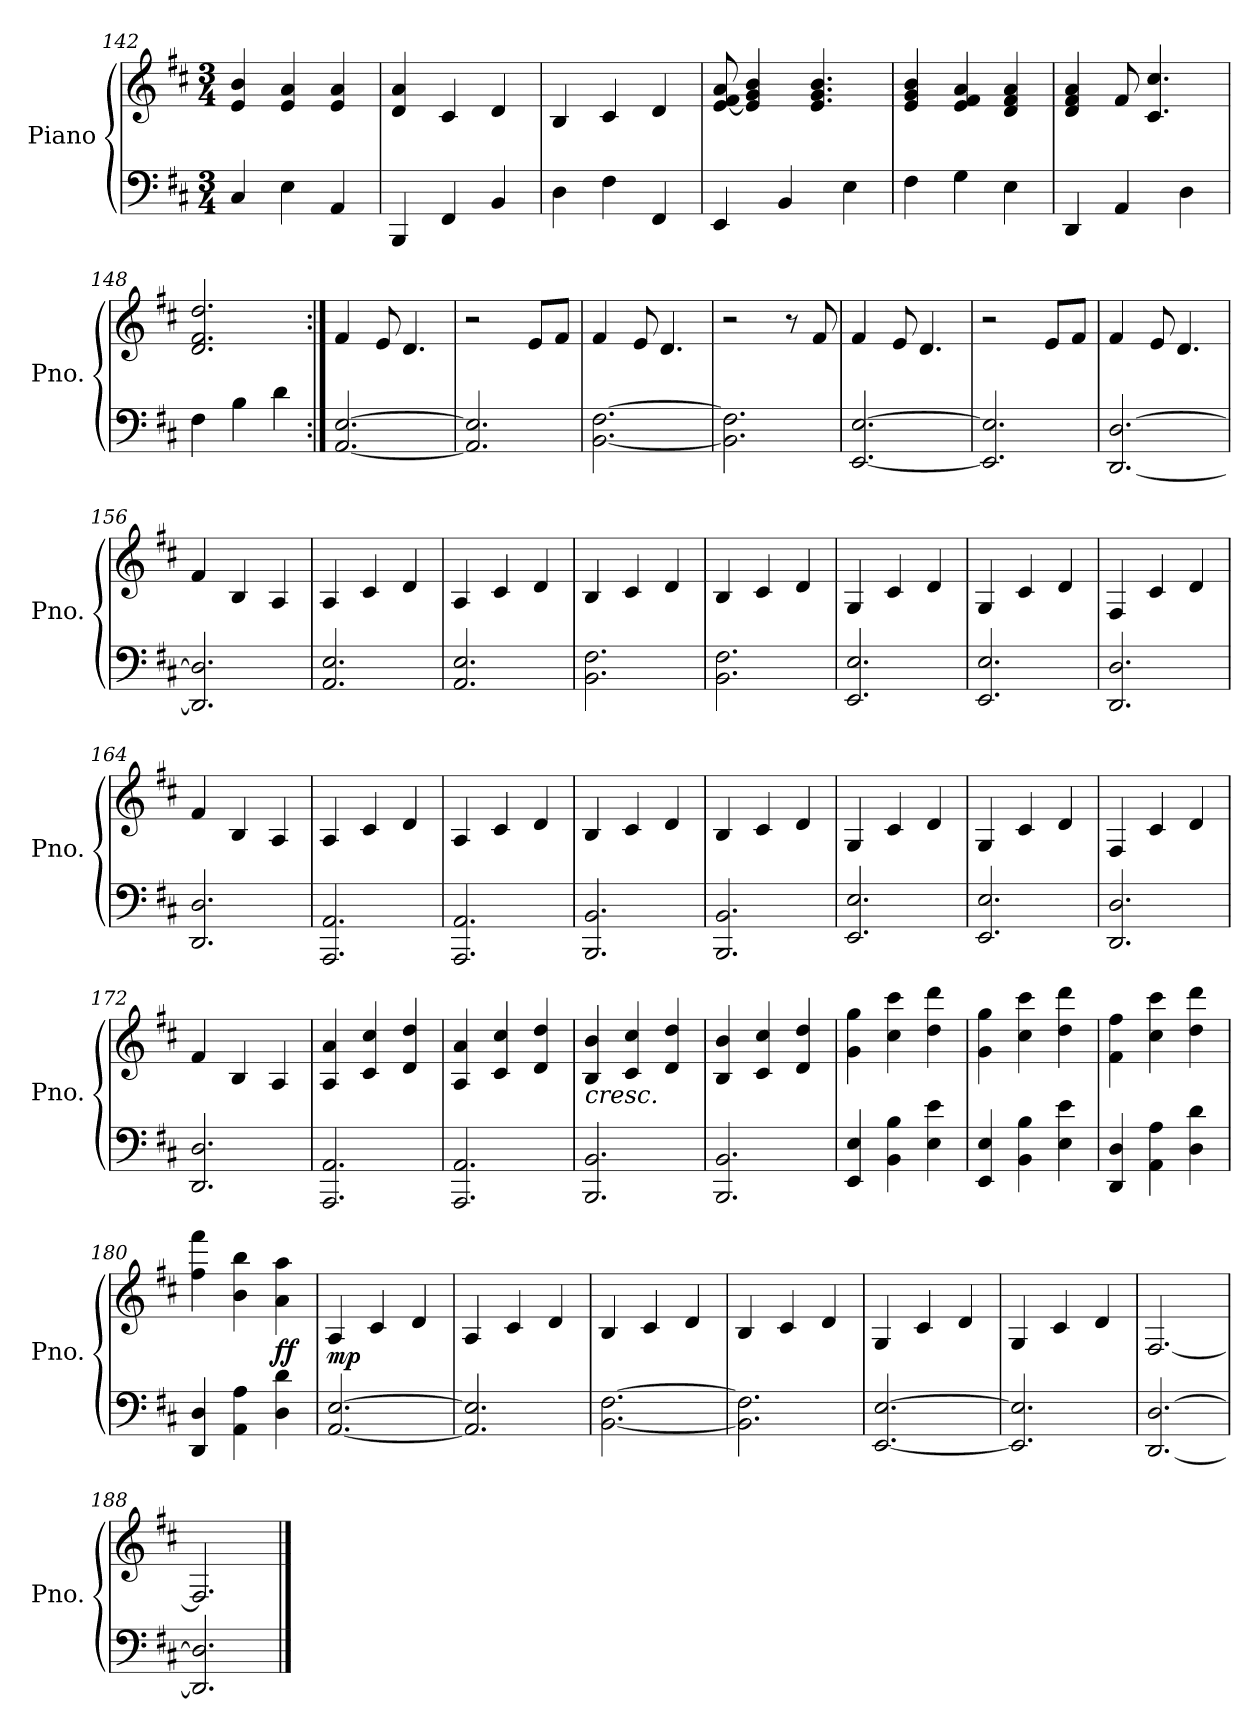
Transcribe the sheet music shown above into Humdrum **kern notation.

**kern	**kern	**dynam
*part1	*part1	*part1
*staff2	*staff1	*staff1/2
*I"Piano	*	*
*I'Pno.	*	*
*clefF4	*clefG2	*
*k[f#c#]	*k[f#c#]	*
*M3/4	*M3/4	*
=142	=142	=142
4C#/	4e/ 4b/	.
4E\	4e/ 4a/	.
4AA/	4e/ 4a/	.
=143	=143	=143
4BBB/	4d/ 4a/	.
4FF#/	4c#/	.
4BB/	4d/	.
=144	=144	=144
4D\	4B/	.
4F#\	4c#/	.
4FF#/	4d/	.
=145	=145	=145
4EE/	[8e/ 8f#/ 8a/	.
.	4e/] 4g/ 4b/	.
4BB/	.	.
.	4.e/ 4.g/ 4.b/	.
4E\	.	.
=146	=146	=146
4F#\	4e/ 4g/ 4b/	.
4G\	4e/ 4f#/ 4a/	.
4E\	4d/ 4f#/ 4a/	.
=147	=147	=147
4DD/	4d/ 4f#/ 4a/	.
4AA/	8f#/	.
.	4.c#/ 4.cc#/	.
4D\	.	.
=148	=148	=148
4F#\	2.d/ 2.f#/ 2.dd/	.
4B\	.	.
4d\	.	.
=149:|!	=149:|!	=149:|!
[2.AA/ [2.E/	4f#/	.
.	8e/	.
.	4.d/	.
!!LO:PB:g=z
=150	=150	=150
2.AA/] 2.E/]	2r	.
.	8e/L	.
.	8f#/J	.
=151	=151	=151
[2.BB\ [2.F#\	4f#/	.
.	8e/	.
.	4.d/	.
=152	=152	=152
2.BB\] 2.F#\]	2r	.
.	8r	.
.	8f#/	.
=153	=153	=153
[2.EE/ [2.E/	4f#/	.
.	8e/	.
.	4.d/	.
=154	=154	=154
2.EE/] 2.E/]	2r	.
.	8e/L	.
.	8f#/J	.
=155	=155	=155
[2.DD/ [2.D/	4f#/	.
.	8e/	.
.	4.d/	.
=156	=156	=156
2.DD/] 2.D/]	4f#/	.
.	4B/	.
.	4A/	.
=157	=157	=157
2.AA/ 2.E/	4A/	.
.	4c#/	.
.	4d/	.
=158	=158	=158
2.AA/ 2.E/	4A/	.
.	4c#/	.
.	4d/	.
!!LO:LB:g=z
=159	=159	=159
2.BB\ 2.F#\	4B/	.
.	4c#/	.
.	4d/	.
=160	=160	=160
2.BB\ 2.F#\	4B/	.
.	4c#/	.
.	4d/	.
=161	=161	=161
2.EE/ 2.E/	4G/	.
.	4c#/	.
.	4d/	.
=162	=162	=162
2.EE/ 2.E/	4G/	.
.	4c#/	.
.	4d/	.
=163	=163	=163
2.DD/ 2.D/	4F#/	.
.	4c#/	.
.	4d/	.
=164	=164	=164
2.DD/ 2.D/	4f#/	.
.	4B/	.
.	4A/	.
=165	=165	=165
2.AAA/ 2.AA/	4A/	.
.	4c#/	.
.	4d/	.
=166	=166	=166
2.AAA/ 2.AA/	4A/	.
.	4c#/	.
.	4d/	.
=167	=167	=167
2.BBB/ 2.BB/	4B/	.
.	4c#/	.
.	4d/	.
=168	=168	=168
2.BBB/ 2.BB/	4B/	.
.	4c#/	.
.	4d/	.
!!LO:LB:g=z
=169	=169	=169
2.EE/ 2.E/	4G/	.
.	4c#/	.
.	4d/	.
=170	=170	=170
2.EE/ 2.E/	4G/	.
.	4c#/	.
.	4d/	.
=171	=171	=171
2.DD/ 2.D/	4F#/	.
.	4c#/	.
.	4d/	.
=172	=172	=172
2.DD/ 2.D/	4f#/	.
.	4B/	.
.	4A/	.
=173	=173	=173
2.AAA/ 2.AA/	4A/ 4a/	.
.	4c#/ 4cc#/	.
.	4d/ 4dd/	.
=174	=174	=174
2.AAA/ 2.AA/	4A/ 4a/	.
.	4c#/ 4cc#/	.
.	4d/ 4dd/	.
=175	=175	=175
!	!	!LO:HP:b
2.BBB/ 2.BB/	4B/ 4b/	<
.	4c#/ 4cc#/	.
.	4d/ 4dd/	.
=176	=176	=176
2.BBB/ 2.BB/	4B/ 4b/	.
.	4c#/ 4cc#/	.
.	4d/ 4dd/	.
=177	=177	=177
4EE/ 4E/	4g\ 4gg\	.
4BB\ 4B\	4cc#\ 4ccc#\	.
4E\ 4e\	4dd\ 4ddd\	.
=178	=178	=178
4EE/ 4E/	4g\ 4gg\	.
4BB\ 4B\	4cc#\ 4ccc#\	.
4E\ 4e\	4dd\ 4ddd\	.
!!LO:LB:g=z
=179	=179	=179
4DD/ 4D/	4f#\ 4ff#\	.
4AA\ 4A\	4cc#\ 4ccc#\	.
4D\ 4d\	4dd\ 4ddd\	.
=180	=180	=180
4DD/ 4D/	4ff#\ 4fff#\	.
4AA\ 4A\	4b\ 4bb\	.
!	!	!LO:DY:b
4D\ 4d\	4a\ 4aa\	ff
.	.	[
=181	=181	=181
!	!	!LO:DY:a=2
[2.AA/ [2.E/	4A/	mp
.	4c#/	.
.	4d/	.
=182	=182	=182
2.AA/] 2.E/]	4A/	.
.	4c#/	.
.	4d/	.
=183	=183	=183
[2.BB\ [2.F#\	4B/	.
.	4c#/	.
.	4d/	.
=184	=184	=184
2.BB\] 2.F#\]	4B/	.
.	4c#/	.
.	4d/	.
=185	=185	=185
[2.EE/ [2.E/	4G/	.
.	4c#/	.
.	4d/	.
=186	=186	=186
2.EE/] 2.E/]	4G/	.
.	4c#/	.
.	4d/	.
=187	=187	=187
[2.DD/ [2.D/	[2.F#/	.
=188	=188	=188
2.DD/] 2.D/]	2.F#/]	.
==	==	==
*-	*-	*-
